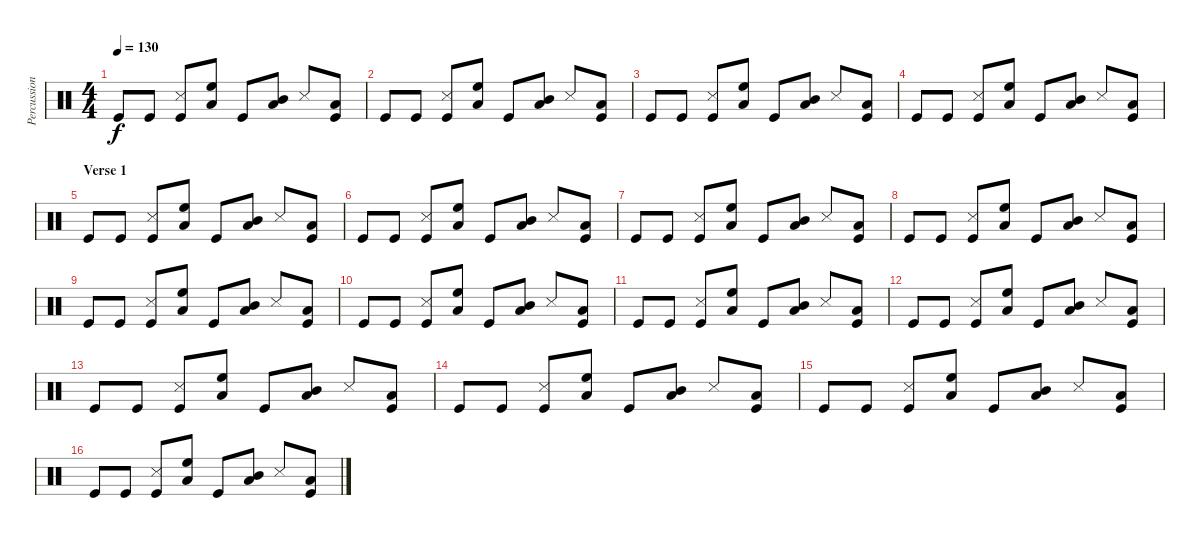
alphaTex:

\track ("Percussion" "Percussion") {instrument percussion}
\staff {score}
\articulation defaults
\ts (4 4)
\tempo 130
\clef neutral
\ks c "Kick (hit)".8{dy f} "Kick (hit)".8
("Metronome (hit)" "Kick (hit)").8 ("High Floor Tom (hit)" "Low Floor Tom (hit)").8 "Kick (hit)".8 ("Mid Tom (hit)" "Low Floor Tom (hit)").8 "Metronome (hit)".8 ("Low Floor Tom (hit)" "Kick (hit)").8 |
"Kick (hit)".8 "Kick (hit)".8 ("Metronome (hit)" "Kick (hit)").8 ("High Floor Tom (hit)" "Low Floor Tom (hit)").8 "Kick (hit)".8 ("Mid Tom (hit)" "Low Floor Tom (hit)").8 "Metronome (hit)".8 ("Low Floor Tom (hit)" "Kick (hit)").8 |
"Kick (hit)".8 "Kick (hit)".8 ("Metronome (hit)" "Kick (hit)").8 ("High Floor Tom (hit)" "Low Floor Tom (hit)").8 "Kick (hit)".8 ("Mid Tom (hit)" "Low Floor Tom (hit)").8 "Metronome (hit)".8 ("Low Floor Tom (hit)" "Kick (hit)").8 |
"Kick (hit)".8 "Kick (hit)".8 ("Metronome (hit)" "Kick (hit)").8 ("High Floor Tom (hit)" "Low Floor Tom (hit)").8 "Kick (hit)".8 ("Mid Tom (hit)" "Low Floor Tom (hit)").8 "Metronome (hit)".8 ("Low Floor Tom (hit)" "Kick (hit)").8 |
\section ("" "Verse 1")
"Kick (hit)".8 "Kick (hit)".8 ("Metronome (hit)" "Kick (hit)").8 ("High Floor Tom (hit)" "Low Floor Tom (hit)").8 "Kick (hit)".8 ("Mid Tom (hit)" "Low Floor Tom (hit)").8 "Metronome (hit)".8 ("Low Floor Tom (hit)" "Kick (hit)").8 |
"Kick (hit)".8 "Kick (hit)".8 ("Metronome (hit)" "Kick (hit)").8 ("High Floor Tom (hit)" "Low Floor Tom (hit)").8 "Kick (hit)".8 ("Mid Tom (hit)" "Low Floor Tom (hit)").8 "Metronome (hit)".8 ("Low Floor Tom (hit)" "Kick (hit)").8 |
"Kick (hit)".8 "Kick (hit)".8 ("Metronome (hit)" "Kick (hit)").8 ("High Floor Tom (hit)" "Low Floor Tom (hit)").8 "Kick (hit)".8 ("Mid Tom (hit)" "Low Floor Tom (hit)").8 "Metronome (hit)".8 ("Low Floor Tom (hit)" "Kick (hit)").8 |
"Kick (hit)".8 "Kick (hit)".8 ("Metronome (hit)" "Kick (hit)").8 ("High Floor Tom (hit)" "Low Floor Tom (hit)").8 "Kick (hit)".8 ("Mid Tom (hit)" "Low Floor Tom (hit)").8 "Metronome (hit)".8 ("Low Floor Tom (hit)" "Kick (hit)").8 |
"Kick (hit)".8 "Kick (hit)".8 ("Metronome (hit)" "Kick (hit)").8 ("High Floor Tom (hit)" "Low Floor Tom (hit)").8 "Kick (hit)".8 ("Mid Tom (hit)" "Low Floor Tom (hit)").8 "Metronome (hit)".8 ("Low Floor Tom (hit)" "Kick (hit)").8 |
"Kick (hit)".8 "Kick (hit)".8 ("Metronome (hit)" "Kick (hit)").8 ("High Floor Tom (hit)" "Low Floor Tom (hit)").8 "Kick (hit)".8 ("Mid Tom (hit)" "Low Floor Tom (hit)").8 "Metronome (hit)".8 ("Low Floor Tom (hit)" "Kick (hit)").8 |
"Kick (hit)".8 "Kick (hit)".8 ("Metronome (hit)" "Kick (hit)").8 ("High Floor Tom (hit)" "Low Floor Tom (hit)").8 "Kick (hit)".8 ("Mid Tom (hit)" "Low Floor Tom (hit)").8 "Metronome (hit)".8 ("Low Floor Tom (hit)" "Kick (hit)").8 |
"Kick (hit)".8 "Kick (hit)".8 ("Metronome (hit)" "Kick (hit)").8 ("High Floor Tom (hit)" "Low Floor Tom (hit)").8 "Kick (hit)".8 ("Mid Tom (hit)" "Low Floor Tom (hit)").8 "Metronome (hit)".8 ("Low Floor Tom (hit)" "Kick (hit)").8 |
"Kick (hit)".8 "Kick (hit)".8 ("Metronome (hit)" "Kick (hit)").8 ("High Floor Tom (hit)" "Low Floor Tom (hit)").8 "Kick (hit)".8 ("Mid Tom (hit)" "Low Floor Tom (hit)").8 "Metronome (hit)".8 ("Low Floor Tom (hit)" "Kick (hit)").8 |
"Kick (hit)".8 "Kick (hit)".8 ("Metronome (hit)" "Kick (hit)").8 ("High Floor Tom (hit)" "Low Floor Tom (hit)").8 "Kick (hit)".8 ("Mid Tom (hit)" "Low Floor Tom (hit)").8 "Metronome (hit)".8 ("Low Floor Tom (hit)" "Kick (hit)").8 |
"Kick (hit)".8 "Kick (hit)".8 ("Metronome (hit)" "Kick (hit)").8 ("High Floor Tom (hit)" "Low Floor Tom (hit)").8 "Kick (hit)".8 ("Mid Tom (hit)" "Low Floor Tom (hit)").8 "Metronome (hit)".8 ("Low Floor Tom (hit)" "Kick (hit)").8 |
"Kick (hit)".8 "Kick (hit)".8 ("Metronome (hit)" "Kick (hit)").8 ("High Floor Tom (hit)" "Low Floor Tom (hit)").8 "Kick (hit)".8 ("Mid Tom (hit)" "Low Floor Tom (hit)").8 "Metronome (hit)".8 ("Low Floor Tom (hit)" "Kick (hit)").8
